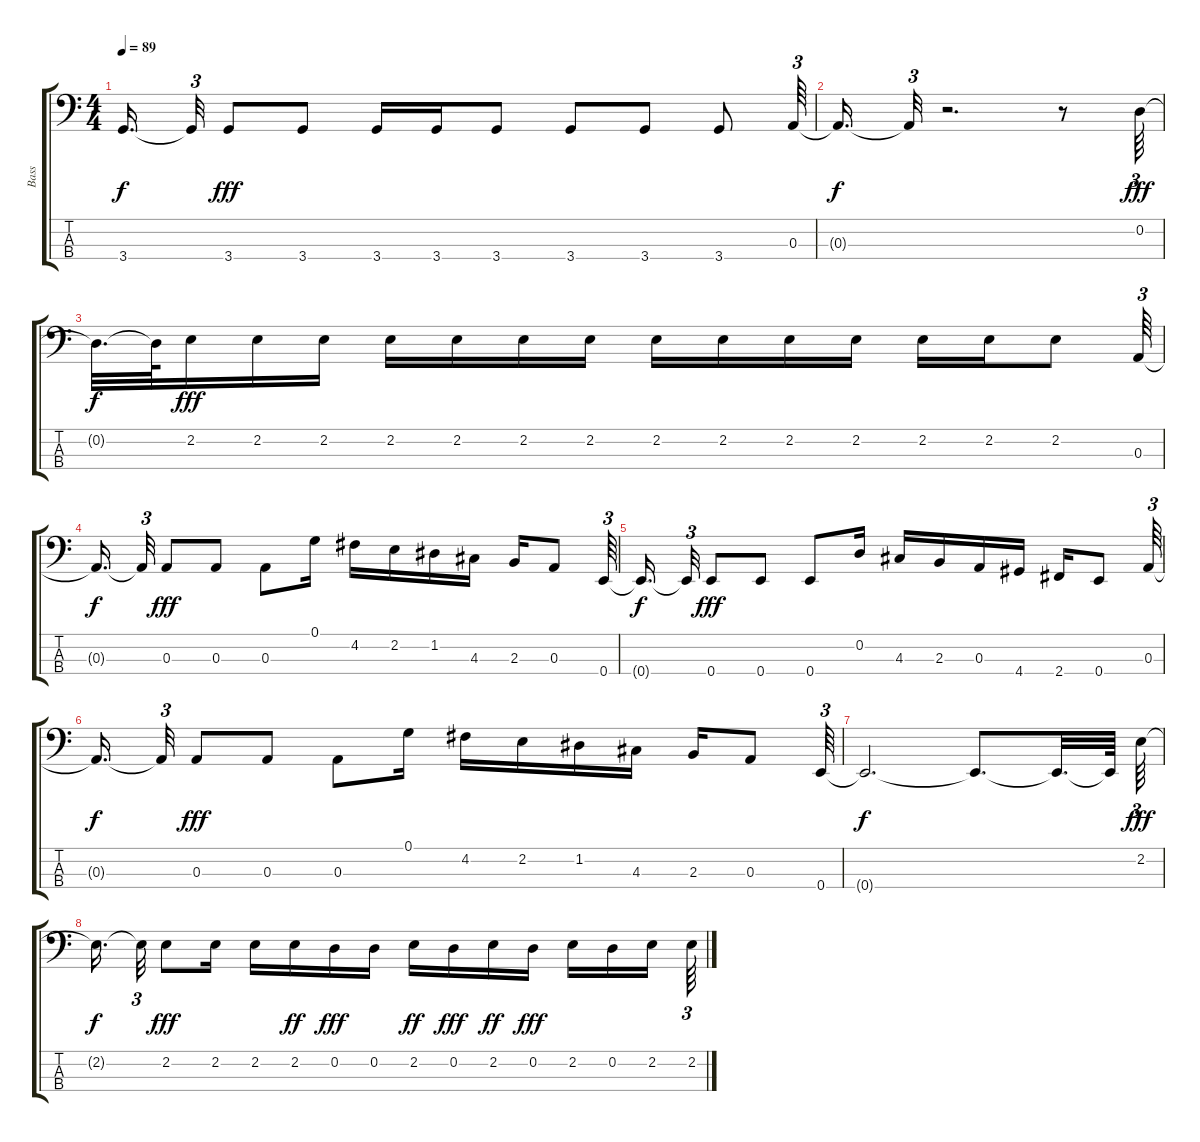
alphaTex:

\track ("Bass" "Bass") {instrument electricbassfinger}
\staff {score tabs}
\tuning (G2 D2 A1 E1) {hide}
\ts (4 4)
\tempo 89
\clef f4
\ks c
3.4{t}.16{d dy f beam splitsecondary} 3.4{t}.32{tu (3 2)} 3.4.8{dy fff} 3.4.8 3.4.16 3.4.16 3.4.8 3.4.8 3.4.8 3.4.8 0.3.64{tu (3 2)} |
0.3{t}.16{d dy f} 0.3{t}.32{tu (3 2)} r.2{d} r.8 0.2.64{tu (3 2) dy fff} |
0.2{t}.32{d dy f} 0.2{t}.64 2.2.16{dy fff} 2.2.16 2.2.16 2.2.16 2.2.16 2.2.16 2.2.16 2.2.16 2.2.16 2.2.16 2.2.16 2.2.16 2.2.16 2.2.8 0.3.64{tu (3 2)} |
0.3{t}.16{d dy f beam splitsecondary} 0.3{t}.32{tu (3 2)} 0.3.8{dy fff} 0.3.8 0.3.8 0.1.16 4.2.16 2.2.16 1.2.16 4.3.16 2.3.16 0.3.8 0.4.64{tu (3 2)} |
0.4{t}.16{d dy f beam splitsecondary} 0.4{t}.32{tu (3 2)} 0.4.8{dy fff} 0.4.8 0.4.8 0.2.16 4.3.16 2.3.16 0.3.16 4.4.16 2.4.16 0.4.8 0.3.64{tu (3 2)} |
0.3{t}.16{d dy f beam splitsecondary} 0.3{t}.32{tu (3 2)} 0.3.8{dy fff} 0.3.8 0.3.8 0.1.16 4.2.16 2.2.16 1.2.16 4.3.16 2.3.16 0.3.8 0.4.64{tu (3 2)} |
0.4{t}.2{d dy f} 0.4{t}.8{d} 0.4{t}.32{d} 0.4{t}.64 2.2.64{tu (3 2) dy fff} |
2.2{t}.16{d dy f beam splitsecondary} 2.2{t}.32{tu (3 2)} 2.2.8{dy fff} 2.2.16 2.2.16 2.2.16{dy ff} 0.2.16{dy fff} 0.2.16 2.2.16{dy ff} 0.2.16{dy fff} 2.2.16{dy ff} 0.2.16{dy fff} 2.2.16 0.2.16 2.2.16{beam splitsecondary} 2.2.64{tu (3 2)}
